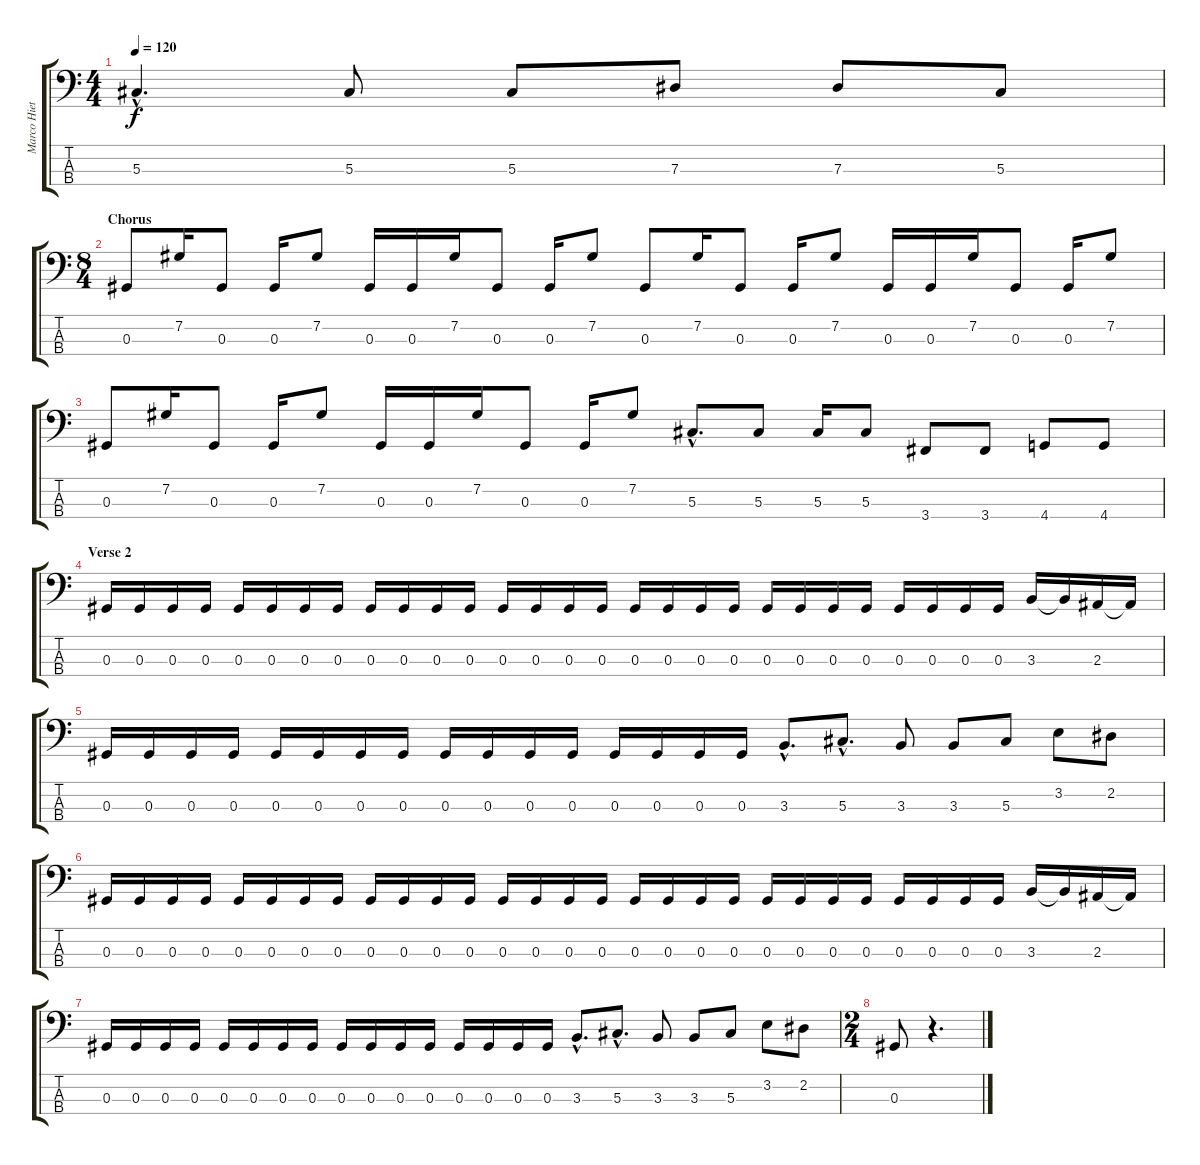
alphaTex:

\track ("Marco Hietala - Bass" "Marco Hiet") {instrument electricbasspick}
\staff {score tabs}
\tuning (Gb2 Db2 Ab1 Eb1) {hide}
\ts (4 4)
\tempo 120
\clef f4
\ks c
5.3{hac}.4{d dy f} 5.3.8 5.3.8 7.3.8 7.3.8 5.3.8 |
\ts (8 4)
\section ("" "Chorus")
0.3.8 7.2.16 0.3.8 0.3.16 7.2.8 0.3.16 0.3.16 7.2.16 0.3.8 0.3.16 7.2.8 0.3.8 7.2.16 0.3.8 0.3.16 7.2.8 0.3.16 0.3.16 7.2.16 0.3.8 0.3.16 7.2.8 |
0.3.8 7.2.16 0.3.8 0.3.16 7.2.8 0.3.16 0.3.16 7.2.16 0.3.8 0.3.16 7.2.8 5.3{hac}.8{d} 5.3.8 5.3.16 5.3.8 3.4.8 3.4.8 4.4.8 4.4.8 |
\section ("" "Verse 2")
0.3.16 0.3.16 0.3.16 0.3.16 0.3.16 0.3.16 0.3.16 0.3.16 0.3.16 0.3.16 0.3.16 0.3.16 0.3.16 0.3.16 0.3.16 0.3.16 0.3.16 0.3.16 0.3.16 0.3.16 0.3.16 0.3.16 0.3.16 0.3.16 0.3.16 0.3.16 0.3.16 0.3.16 3.3.16 3.3{t}.16 2.3.16 2.3{t}.16 |
0.3.16 0.3.16 0.3.16 0.3.16 0.3.16 0.3.16 0.3.16 0.3.16 0.3.16 0.3.16 0.3.16 0.3.16 0.3.16 0.3.16 0.3.16 0.3.16 3.3{hac}.8{d} 5.3{hac}.8{d} 3.3.8 3.3.8 5.3.8 3.2.8 2.2.8 |
0.3.16 0.3.16 0.3.16 0.3.16 0.3.16 0.3.16 0.3.16 0.3.16 0.3.16 0.3.16 0.3.16 0.3.16 0.3.16 0.3.16 0.3.16 0.3.16 0.3.16 0.3.16 0.3.16 0.3.16 0.3.16 0.3.16 0.3.16 0.3.16 0.3.16 0.3.16 0.3.16 0.3.16 3.3.16 3.3{t}.16 2.3.16 2.3{t}.16 |
0.3.16 0.3.16 0.3.16 0.3.16 0.3.16 0.3.16 0.3.16 0.3.16 0.3.16 0.3.16 0.3.16 0.3.16 0.3.16 0.3.16 0.3.16 0.3.16 3.3{hac}.8{d} 5.3{hac}.8{d} 3.3.8 3.3.8 5.3.8 3.2.8 2.2.8 |
\ts (2 4)
0.3.8 r.4{d}
